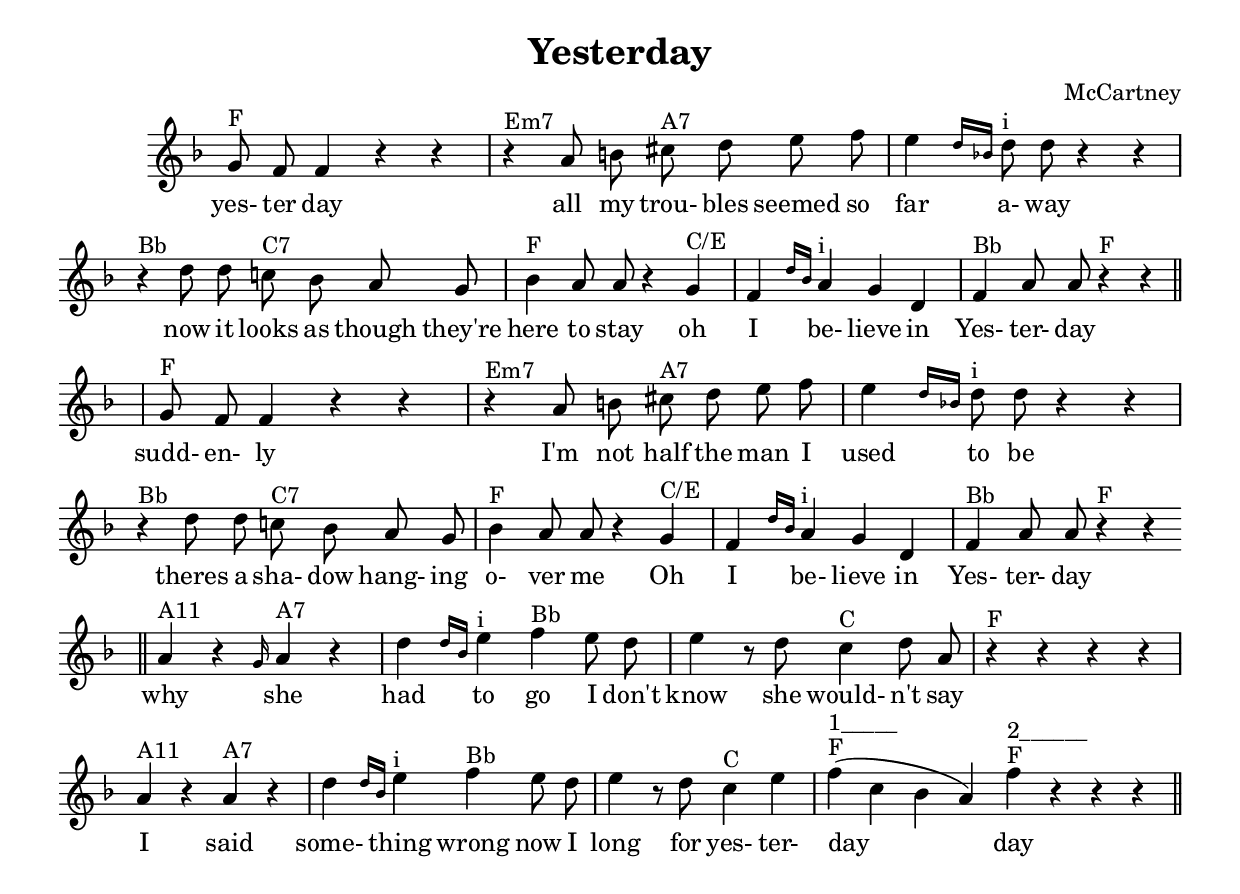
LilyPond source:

#(ly:set-option 'midi-extension "mid")
\version "2.12.3"
\include "english.ly"
\header{
title = "Yesterday"
composer = "McCartney"
}
%{

%}
melody = {
\once \override Staff.TimeSignature #'stencil = ##f
\clef treble
\key c \major
\autoBeamOn
\cadenzaOn


 \bar "|"  d'8^"F" c'8 c'4 r4 r4 \bar "|"  r4^"Em7" e'8 fs'8 gs'8^"A7" a'8 b'8 c''8 \bar "|"  b'4 \grace {a'16[ f'16]}a'8^"i" a'8 r4 r4 \bar "|"  \break
\grace s64 r4^"Bb" a'8 a'8 g'8^"C7" f'8 e'8 d'8 \bar "|"  f'4^"F" e'8 e'8 r4 d'4^"C/E" \bar "|"  c'4 \grace {a'16[ f'16]}e'4^"i" d'4 a4 \bar "|"  c'4^"Bb" e'8 e'8 r4^"F" r4 \bar "||"   \break
\grace s64 \bar "|"  d'8^"F" c'8 c'4 r4 r4 \bar "|"  r4^"Em7" e'8 fs'8 gs'8^"A7" a'8 b'8 c''8 \bar "|"  b'4 \grace {a'16[ f'16]}a'8^"i" a'8 r4 r4 \bar "|"  \break
\grace s64 r4^"Bb" a'8 a'8 g'8^"C7" f'8 e'8 d'8 \bar "|"  f'4^"F" e'8 e'8 r4 d'4^"C/E" \bar "|"  c'4 \grace {a'16[ f'16]}e'4^"i" d'4 a4 \bar "|"  c'4^"Bb" e'8 e'8 r4^"F" r4 \bar ":|"  \break
\grace s64 \bar "||"   e'4^"A11" r4 \grace {d'16}e'4^"A7" r4 \bar "|"  a'4 \grace {a'16[ f'16]}b'4^"i" c''4^"Bb" b'8 a'8 \bar "|"  b'4 r8 a'8 g'4^"C" a'8 e'8 \bar "|"  r4^"F" r4 r4 r4 \bar "|"  \break
\grace s64 e'4^"A11" r4 e'4^"A7" r4 \bar "|"  a'4 \grace {a'16[ f'16]}b'4^"i" c''4^"Bb" b'8 a'8 \bar "|"  b'4 r8 a'8 g'4^"C" b'4 \bar "|"  c''4(^"F"^"1_____" g'4 f'4 e'4) \bar ":|"  c''4^"F"^"2______" r4 r4 r4 \bar "||"   \break

}


text = \lyricmode {
yes- ter day all my trou- bles seemed so far a- way now it looks as though they're here to stay oh I be- lieve in Yes- ter- day sudd- en- ly I'm not half the man I used to be theres a sha- dow hang- ing o- ver me Oh I be- lieve in Yes- ter- day why she had to go I don't know she would- n't say I said some- thing wrong now I long for yes- ter- day    day 
}

\score{
\transpose c' f'
<<
\new Voice = "one" {
\melody
}
\new Lyrics \lyricsto "one" \text
>>
\layout {
\context {
\Score
\remove "Bar_number_engraver"
}
}
\midi {
\context {
\Score
tempoWholesPerMinute = #(ly:make-moment 200 4)
}
}
}